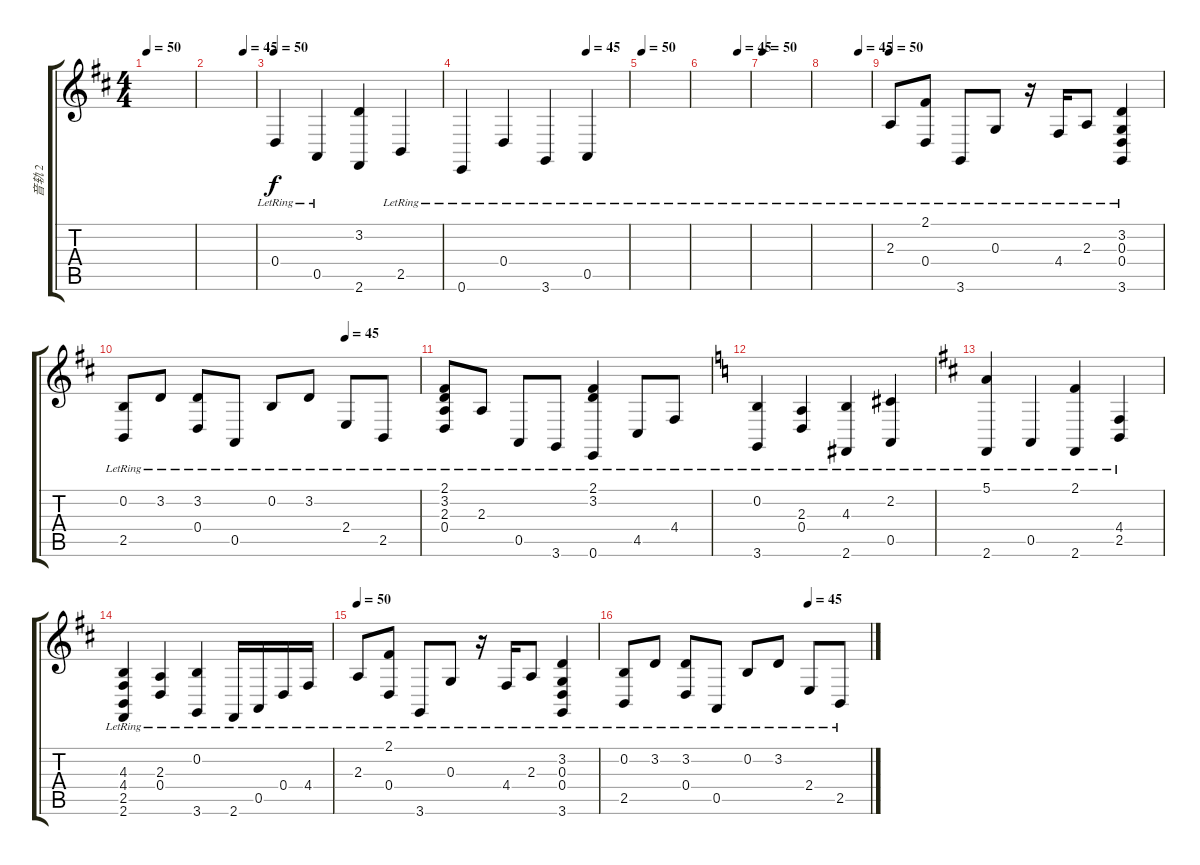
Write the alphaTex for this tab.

\track ("音轨 2" "音轨 2") {instrument brightacousticpiano}
\staff {score tabs}
\tuning (E4 B3 G3 D3 A2 E2) {hide}
\ts (4 4)
\tempo 50
\clef g2
\ks d
|
\tempo (45 0.75)
|
\tempo 50
0.4{lr}.4 0.5{lr}.4 (3.2 2.6).4 2.5{lr}.4 |
\tempo (45 0.75)
0.6{lr}.4 0.4{lr}.4 3.6{lr}.4 0.5{lr}.4 |
\tempo 50
|
\tempo (45 0.75)
|
\tempo 50
|
\tempo (45 0.75)
|
\tempo 50
2.3{lr}.8 (2.1{lr} 0.4{lr}).8 3.6{lr}.8 0.3{lr}.8 r.16 4.4{lr}.16 2.3{lr}.8 (3.2 0.3{lr} 0.4{lr} 3.6{lr}).4 |
\tempo (45 0.75)
(0.2{lr} 2.5{lr}).8 3.2{lr}.8 (3.2{lr} 0.4{lr}).8 0.5{lr}.8 0.2{lr}.8 3.2{lr}.8 2.4{lr}.8 2.5{lr}.8 |
(2.1{lr} 3.2{lr} 2.3{lr} 0.4{lr}).8 2.3{lr}.8 0.5{lr}.8 3.6{lr}.8 (2.1{lr} 3.2{lr} 0.6{lr}).4 4.5{lr}.8 4.4{lr}.8 |
\ks c
(0.2{lr} 3.6{lr}).4 (2.3{lr} 0.4{lr}).4 (4.3{lr} 2.6{lr}).4 (2.2{lr} 0.5{lr}).4 |
\ks d
(5.1{lr} 2.6{lr}).4 0.5{lr}.4 (2.1{lr} 2.6{lr}).4 (4.4{lr} 2.5{lr}).4 |
(4.3{lr} 4.4{lr} 2.5{lr} 2.6{lr}).4 (2.3{lr} 0.4{lr}).4 (0.2{lr} 3.6{lr}).4 2.6{lr}.16 0.5{lr}.16 0.4{lr}.16 4.4{lr}.16 |
\tempo 50
2.3{lr}.8 (2.1{lr} 0.4{lr}).8 3.6{lr}.8 0.3{lr}.8 r.16 4.4{lr}.16 2.3{lr}.8 (3.2 0.3{lr} 0.4{lr} 3.6{lr}).4 |
\tempo (45 0.75)
(0.2{lr} 2.5{lr}).8 3.2{lr}.8 (3.2{lr} 0.4{lr}).8 0.5{lr}.8 0.2{lr}.8 3.2{lr}.8 2.4{lr}.8 2.5{lr}.8
